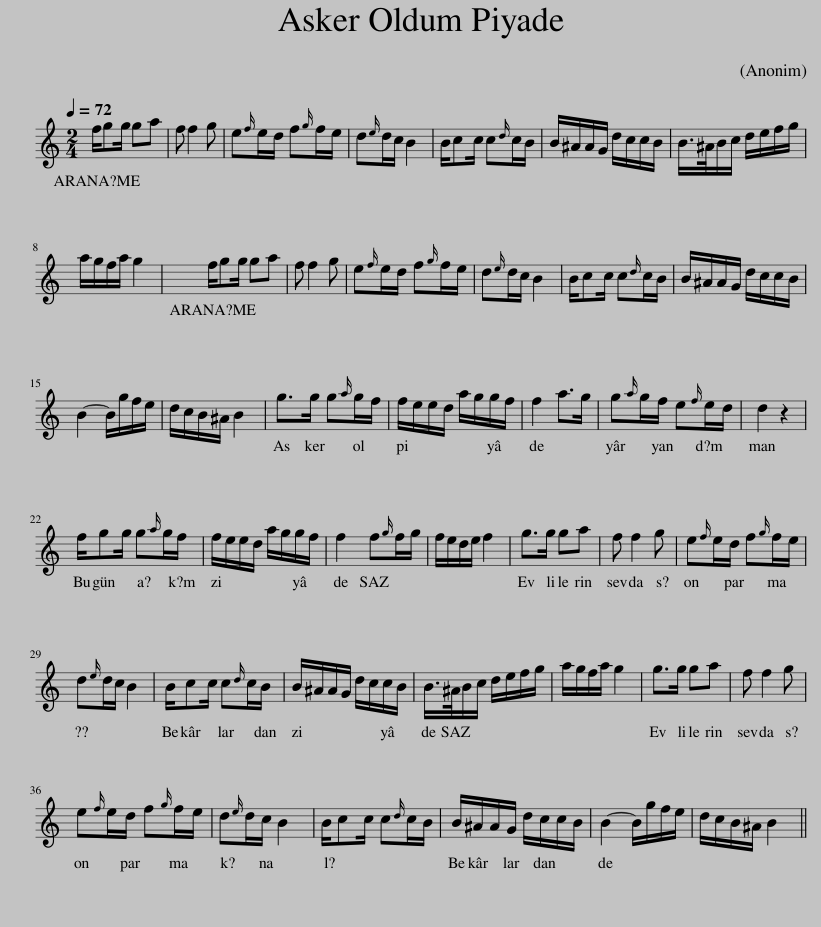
X:1
L:1/8
Q:1/4=72
M:2/4
I:linebreak $
K:C
V:1 treble
V:1
 f/gg/ ga | f f2 g | e{f}e/d/ f{g}f/e/ | d{e}d/c/ B2 | B/cc/ c{d}c/B/ | %5
 B/^A/A/G/ d/c/c/B/ | B/>^A/B/c/ d/e/f/g/ |$ a/g/f/a/ g2 | f/gg/ ga | f f2 g | %10
 e{f}e/d/ f{g}f/e/ | d{e}d/c/ B2 | B/cc/ c{d}c/B/ | B/^A/A/G/ d/c/c/B/ |$ B2- B/g/f/e/ | %15
 d/c/B/^A/ B2 | g>g g{a}g/f/ | f/e/e/d/ a/g/g/f/ | f2 a>g | g{a}g/f/ e{f}e/d/ | %20
 d2 z2 |$ f/gg/ g{a}g/f/ | f/e/e/d/ a/g/g/f/ | f2 f{g}f/g/ | f/e/d/e/ f2 | %25
 g>g ga | f f2 g | e{f}e/d/ f{g}f/e/ |$ d{e}d/c/ B2 | B/cc/ c{d}c/B/ | %30
 B/^A/A/G/ d/c/c/B/ | B/>^A/B/c/ d/e/f/g/ | a/g/f/a/ g2 | g>g ga | f f2 g |$ %35
 e{f}e/d/ f{g}f/e/ | d{e}d/c/ B2 | B/cc/ c{d}c/B/ | B/^A/A/G/ d/c/c/B/ | B2- B/g/f/e/ | %40
 d/c/B/^A/ B2 || %41
